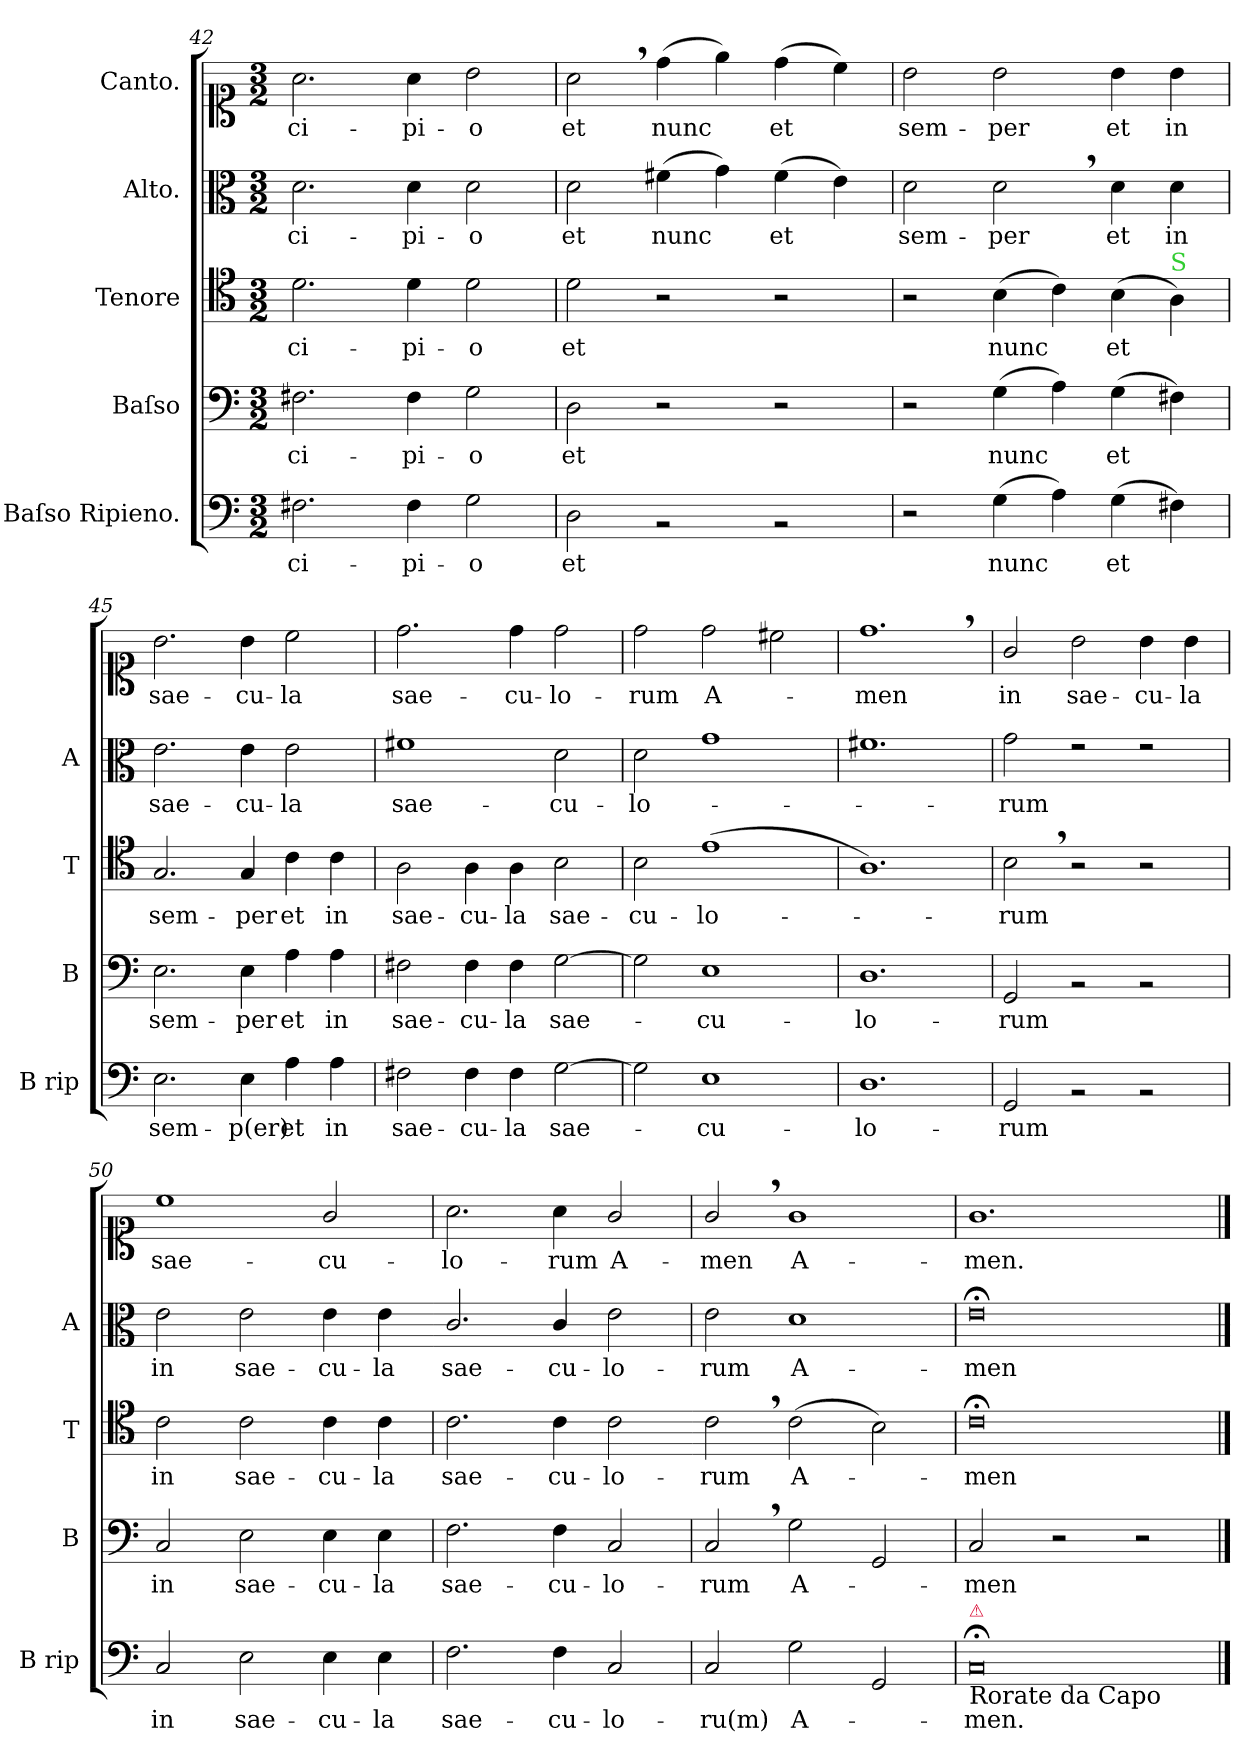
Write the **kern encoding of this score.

**kern	**text	**kern	**text	**kern	**text	**kern	**text	**kern	**text
*part5	*part5	*part4	*part4	*part3	*part3	*part2	*part2	*part1	*part1
*staff5	*staff5	*staff4	*staff4	*staff3	*staff3	*staff2	*staff2	*staff1	*staff1
*I"Baſso Ripieno.	*	*I"Baſso	*	*I"Tenore	*	*I"Alto.	*	*I"Canto.	*
*I'B rip	*	*I'B	*	*I'T	*	*I'A	*	*	*
*clefF4	*	*clefF4	*	*clefC4	*	*clefC3	*	*clefC1	*
*k[]	*	*k[]	*	*k[]	*	*k[]	*	*k[]	*
*M3/2	*	*M3/2	*	*M3/2	*	*M3/2	*	*M3/2	*
=42	=42	=42	=42	=42	=42	=42	=42	=42	=42
2.F#X\	-ci-	2.F#X\	-ci-	2.d\	-ci-	2.d\	-ci-	2.a\	-ci-
4F#\	-pi-	4F#\	-pi-	4d\	-pi-	4d\	-pi-	4a\	-pi-
2G\	-o	2G\	-o	2d\	-o	2d\	-o	2b\	-o
=43	=43	=43	=43	=43	=43	=43	=43	=43	=43
2D\	et	2D\	et	2d\	et	2d\	et	2a,<\	et
2rBB	.	2r	.	2r	.	(4f#X\	nunc	(4dd\	nunc
.	.	.	.	.	.	4g\)	.	4ee\)	.
2rBB	.	2r	.	2r	.	(4f#\	et	(4dd\	et
.	.	.	.	.	.	4e\)	.	4cc\)	.
=44	=44	=44	=44	=44	=44	=44	=44	=44	=44
2r	.	2r	.	2r	.	2d\	sem-	2b\	sem-
(4G\	nunc	(4G\	nunc	(4B\	nunc	2d,<\	-per	2b\	-per
4A\)	.	4A\)	.	4c\)	.	.	.	.	.
(4G\	et	(4G\	et	(4B\	et	4d\	et	4b\	et
!	!	!	!	!LO:TX:a:color=limegreen:t=S	!	!	!	!	!
4F#X\)	.	4F#X\)	.	4A\)	.	4d\	in	4b\	in
=45	=45	=45	=45	=45	=45	=45	=45	=45	=45
2.E\	sem-	2.E\	sem-	2.G/	sem-	2.e\	sae-	2.b\	sae-
4E\	-p(er)	4E\	-per	4G/	-per	4e\	-cu-	4b\	-cu-
4A\	et	4A\	et	4c\	et	2e\	-la	2cc\	-la
4A\	in	4A\	in	4c\	in	.	.	.	.
=46	=46	=46	=46	=46	=46	=46	=46	=46	=46
2F#X\	sae-	2F#X\	sae-	2A\	sae-	1f#X	sae-	2.dd\	sae-
4F#\	-cu-	4F#\	-cu-	4A\	-cu-	.	.	.	.
4F#\	-la	4F#\	-la	4A\	-la	.	.	4dd\	-cu-
[2G\	sae-	[2G\	sae-	2B\	sae-	2d\	-cu-	2dd\	-lo-
=47	=47	=47	=47	=47	=47	=47	=47	=47	=47
2G\]	.	2G\]	.	2B\	-cu-	2d\	-lo-	2dd\	-rum
1E	-cu-	1E	-cu-	(1e	-lo-	1g	.	2dd\	A-
.	.	.	.	.	.	.	.	2cc#X\	.
=48	=48	=48	=48	=48	=48	=48	=48	=48	=48
1.D	-lo-	1.D	-lo-	1.A)	.	1.f#X	.	1.dd,<	-men
=49	=49	=49	=49	=49	=49	=49	=49	=49	=49
2GG/	-rum	2GG/	-rum	2B,<\	-rum	2g\	-rum	2g/	in
2rBB	.	2rBB	.	2r	.	2re	.	2b\	sae-
2rBB	.	2rBB	.	2r	.	2re	.	4b\	-cu-
.	.	.	.	.	.	.	.	4b\	-la
=50	=50	=50	=50	=50	=50	=50	=50	=50	=50
2C/	in	2C/	in	2c\	in	2e\	in	1cc	sae-
2E\	sae-	2E\	sae-	2c\	sae-	2e\	sae-	.	.
4E\	-cu-	4E\	-cu-	4c\	-cu-	4e\	-cu-	2g/	-cu-
4E\	-la	4E\	-la	4c\	-la	4e\	-la	.	.
=51	=51	=51	=51	=51	=51	=51-	=51	=51	=51
2.F\	sae-	2.F\	sae-	2.c\	sae-	2.c/	sae-	2.a\	-lo-
4F\	-cu-	4F\	-cu-	4c\	-cu-	4c/	-cu-	4a\	-rum
2C/	-lo-	2C/	-lo-	2c\	-lo-	2e\	-lo-	2g/	A-
=52	=52	=52	=52	=52-	=52	=52	=52	=52	=52
2C/	-ru(m)	2C,</	-rum	2c,<\	-rum	2e\	-rum	2g,</	-men
2G\	A-	2G\	A-	(2c\	A-	1d	A-	1g	A-
2GG/	.	2GG/	.	2B\)	.	.	.	.	.
=53	=53	=53	=53	=53	=53	=53	=53	=53	=53
!LO:TX:b:t=Rorate da Capo	!	!	!	!	!	!	!	!	!
!LO:TX:a:color=crimson:t=⚠	!	!	!	!	!	!	!	!	!
!LO:N:vis=0	!	!	!	!LO:N:vis=0	!	!LO:N:vis=0	!	!	!
1.C;<	-men.	2C/	-men	1.c;<	-men	1.e;<	-men	1.g	-men.
.	.	2r	.	.	.	.	.	.	.
.	.	2r	.	.	.	.	.	.	.
==	==	==	==	==	==	==	==	==	==
*-	*-	*-	*-	*-	*-	*-	*-	*-	*-
